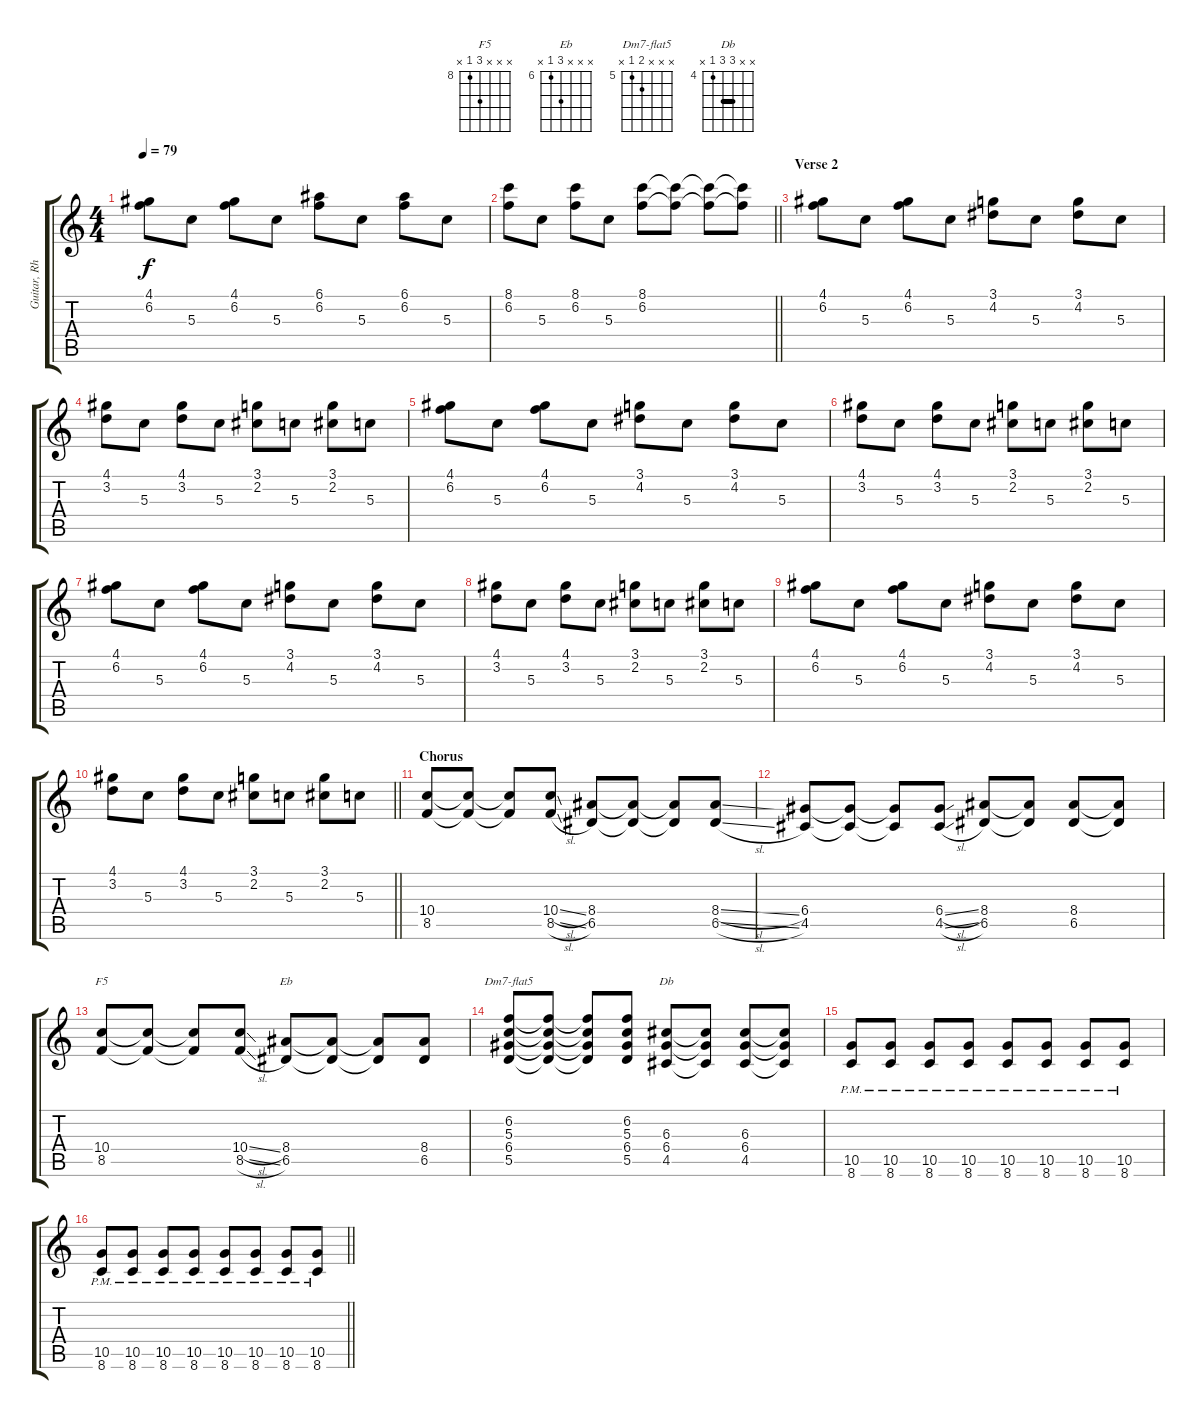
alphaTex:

\track ("Guitar, Rhythm" "Guitar, Rh") {instrument acousticguitarsteel}
\staff {score tabs}
\tuning (E4 B3 G3 D3 A2 E2) {hide}
\chord ("F5" x x x 10 8 x) {firstfret 8}
\chord ("Eb" x x x 8 6 x) {firstfret 6}
\chord ("Dm7-flat5" x x x 6 5 x) {firstfret 5}
\chord ("Db" x x 6 6 4 x) {firstfret 4 barre 6}
\ts (4 4)
\tempo 79
\clef g2
\ks c
(4.1 6.2).8{dy f} 5.3.8 (4.1 6.2).8 5.3.8 (6.1 6.2).8 5.3.8 (6.1 6.2).8 5.3.8 |
\barLineRight lightlight
(8.1 6.2).8 5.3.8 (8.1 6.2).8 5.3.8 (8.1 6.2).8 (8.1{t} 6.2{t}).8 (8.1{t} 6.2{t}).8 (8.1{t} 6.2{t}).8 |
\section ("" "Verse 2")
(4.1 6.2).8 5.3.8 (4.1 6.2).8 5.3.8 (3.1 4.2).8 5.3.8 (3.1 4.2).8 5.3.8 |
(4.1 3.2).8 5.3.8 (4.1 3.2).8 5.3.8 (3.1 2.2).8 5.3.8 (3.1 2.2).8 5.3.8 |
(4.1 6.2).8 5.3.8 (4.1 6.2).8 5.3.8 (3.1 4.2).8 5.3.8 (3.1 4.2).8 5.3.8 |
(4.1 3.2).8 5.3.8 (4.1 3.2).8 5.3.8 (3.1 2.2).8 5.3.8 (3.1 2.2).8 5.3.8 |
(4.1 6.2).8 5.3.8 (4.1 6.2).8 5.3.8 (3.1 4.2).8 5.3.8 (3.1 4.2).8 5.3.8 |
(4.1 3.2).8 5.3.8 (4.1 3.2).8 5.3.8 (3.1 2.2).8 5.3.8 (3.1 2.2).8 5.3.8 |
(4.1 6.2).8 5.3.8 (4.1 6.2).8 5.3.8 (3.1 4.2).8 5.3.8 (3.1 4.2).8 5.3.8 |
\barLineRight lightlight
(4.1 3.2).8 5.3.8 (4.1 3.2).8 5.3.8 (3.1 2.2).8 5.3.8 (3.1 2.2).8 5.3.8 |
\section ("" "Chorus")
(10.4 8.5).8 (10.4{t} 8.5{t}).8 (10.4{t} 8.5{t}).8 (10.4{sl} 8.5{sl}).8 (8.4 6.5).8 (8.4{t} 6.5{t}).8 (8.4{t} 6.5{t}).8 (8.4{sl} 6.5{sl}).8 |
(6.4 4.5).8 (6.4{t} 4.5{t}).8 (6.4{t} 4.5{t}).8 (6.4{sl} 4.5{sl}).8 (8.4 6.5).8 (8.4{t} 6.5{t}).8 (8.4 6.5).8 (8.4{t} 6.5{t}).8 |
(10.4 8.5).8{ch "F5"} (10.4{t} 8.5{t}).8 (10.4{t} 8.5{t}).8 (10.4{sl} 8.5{sl}).8 (8.4 6.5).8{ch "Eb"} (8.4{t} 6.5{t}).8 (8.4{t} 6.5{t}).8 (8.4 6.5).8 |
(6.2 5.3 6.4 5.5).8{ch "Dm7-flat5"} (6.2{t} 5.3{t} 6.4{t} 5.5{t}).8 (6.2{t} 5.3{t} 6.4{t} 5.5{t}).8 (6.2 5.3 6.4 5.5).8 (6.3 6.4 4.5).8{ch "Db"} (6.3{t} 6.4{t} 4.5{t}).8 (6.3 6.4 4.5).8 (6.3{t} 6.4{t} 4.5{t}).8 |
(10.5{pm} 8.6{pm}).8 (10.5{pm} 8.6{pm}).8 (10.5{pm} 8.6{pm}).8 (10.5{pm} 8.6{pm}).8 (10.5{pm} 8.6{pm}).8 (10.5{pm} 8.6{pm}).8 (10.5{pm} 8.6{pm}).8 (10.5{pm} 8.6{pm}).8 |
\barLineRight lightlight
(10.5{pm} 8.6{pm}).8 (10.5{pm} 8.6{pm}).8 (10.5{pm} 8.6{pm}).8 (10.5{pm} 8.6{pm}).8 (10.5{pm} 8.6{pm}).8 (10.5{pm} 8.6{pm}).8 (10.5{pm} 8.6{pm}).8 (10.5{pm} 8.6{pm}).8
